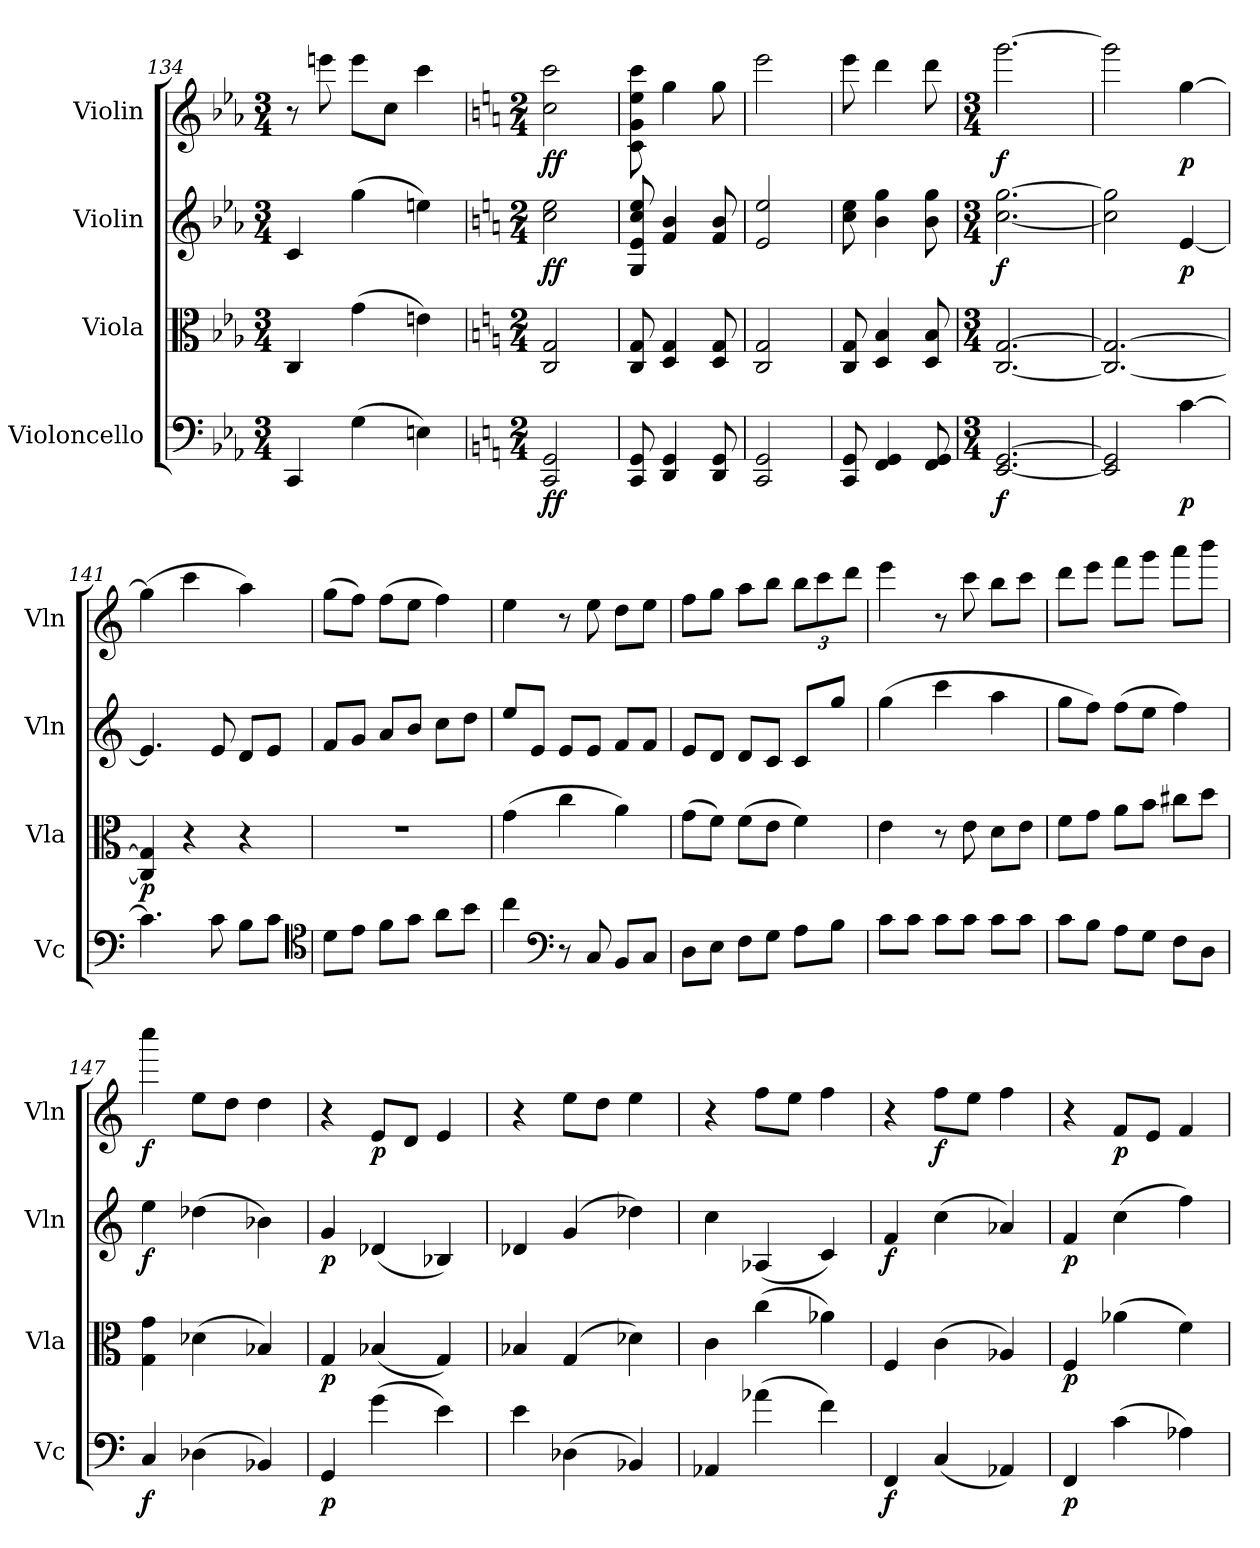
**kern	**dynam	**kern	**dynam	**kern	**dynam	**kern	**dynam
*part4	*part4	*part3	*part3	*part2	*part2	*part1	*part1
*staff4	*staff4	*staff3	*staff3	*staff2	*staff2	*staff1	*staff1
*I"Violoncello	*	*I"Viola	*	*I"Violin	*	*I"Violin	*
*I'Vc	*	*I'Vla	*	*I'Vln	*	*I'Vln	*
*clefF4	*	*clefC3	*	*clefG2	*	*clefG2	*
*k[b-e-a-]	*	*k[b-e-a-]	*	*k[b-e-a-]	*	*k[b-e-a-]	*
*M3/4	*	*M3/4	*	*M3/4	*	*M3/4	*
=134	=134	=134	=134	=134	=134	=134	=134
4CC	.	4C	.	4c	.	8r	.
.	.	.	.	.	.	8eeen	.
(4G	.	(4g	.	(4gg	.	8eee\L	.
.	.	.	.	.	.	8cc\J	.
4En)	.	4en)	.	4een)	.	4ccc	.
=135	=135	=135	=135	=135	=135	=135	=135
*k[]	*	*k[]	*	*k[]	*	*k[]	*
*M2/4	*	*M2/4	*	*M2/4	*	*M2/4	*
*	*	*	*	*	*	*MM48	*
2CC 2GG	ff	2C 2G	.	2cc 2ee	ff	2cc 2ccc	ff
=136	=136	=136	=136	=136	=136	=136	=136
8CC 8GG	.	8C 8G	.	8G 8e 8cc 8ee	.	8c 8g 8ee 8ccc	.
4DD 4GG	.	4D 4G	.	4f 4b	.	4gg	.
8DD 8GG	.	8D 8G	.	8f 8b	.	8gg	.
=137	=137	=137	=137	=137	=137	=137	=137
2CC 2GG	.	2C 2G	.	2e 2ee	.	2eee	.
=138	=138	=138	=138	=138	=138	=138	=138
8CC 8GG	.	8C 8G	.	8cc 8ee	.	8eee	.
4FF 4GG	.	4D 4B	.	4b 4gg	.	4ddd	.
8FF 8GG	.	8D 8B	.	8b 8gg	.	8ddd	.
=139	=139	=139	=139	=139	=139	=139	=139
*M3/4	*	*M3/4	*	*M3/4	*	*M3/4	*
*	*	*	*	*	*	*MM154	*
[2.EE [2.GG	f	[2.C [2.G	.	[2.cc [2.gg	f	[2.ggg	f
=140	=140	=140	=140	=140	=140	=140	=140
2EE] 2GG]	.	2.C_ 2.G_	.	2cc] 2gg]	.	2ggg]	.
[4c	p	.	.	[4e	p	[4gg	p
=141	=141	=141	=141	=141	=141	=141	=141
4.c]	.	4C] 4G]	p	4.e]	.	(4gg]	.
.	.	4r	.	.	.	4ccc	.
8c	.	.	.	8e	.	.	.
8B\L	.	4r	.	8d/L	.	4aa)	.
8c\J	.	.	.	8e/J	.	.	.
*clefC4	*	*	*	*	*	*	*
=142	=142	=142	=142	=142	=142	=142	=142
8d\L	.	2.r	.	8f/L	.	(8gg\L	.
8e\J	.	.	.	8g/J	.	8ff\J)	.
8f\L	.	.	.	8a/L	.	(8ff\L	.
8g\J	.	.	.	8b/J	.	8ee\J	.
8a\L	.	.	.	8cc\L	.	4ff)	.
8b\J	.	.	.	8dd\J	.	.	.
=143	=143	=143	=143	=143	=143	=143	=143
4cc	.	(4g	.	8ee/L	.	4ee	.
.	.	.	.	8e/J	.	.	.
*clefF4	*	*	*	*	*	*	*
8r	.	4cc	.	8e/L	.	8r	.
8C	.	.	.	8e/J	.	8ee	.
8BB/L	.	4a)	.	8f/L	.	8dd\L	.
8C/J	.	.	.	8f/J	.	8ee\J	.
=144	=144	=144	=144	=144	=144	=144	=144
8D\L	.	(8g\L	.	8e/L	.	8ff\L	.
8E\J	.	8f\J)	.	8d/J	.	8gg\J	.
8F\L	.	(8f\L	.	8d/L	.	8aa\L	.
8G\J	.	8e\J	.	8c/J	.	8bb\J	.
8A\L	.	4f)	.	8c/L	.	12bb\L	.
.	.	.	.	.	.	12ccc\	.
8B\J	.	.	.	8gg/J	.	.	.
.	.	.	.	.	.	12ddd\J	.
=145	=145	=145	=145	=145	=145	=145	=145
8c\L	.	4e	.	(4gg	.	4eee	.
8c\J	.	.	.	.	.	.	.
8c\L	.	8r	.	4ccc	.	8r	.
8c\J	.	8e	.	.	.	8ccc	.
8c\L	.	8d\L	.	4aa	.	8bb\L	.
8c\J	.	8e\J	.	.	.	8ccc\J	.
=146	=146	=146	=146	=146	=146	=146	=146
8c\L	.	8f\L	.	8gg\L	.	8ddd\L	.
8B\J	.	8g\J	.	8ff\J)	.	8eee\J	.
8A\L	.	8a\L	.	(8ff\L	.	8fff\L	.
8G\J	.	8b\J	.	8ee\J	.	8ggg\J	.
8F\L	.	8cc#X\L	.	4ff)	.	8aaa\L	.
8D\J	.	8dd\J	.	.	.	8bbb\J	.
=147	=147	=147	=147	=147	=147	=147	=147
4C	f	4G 4g	.	4ee	f	4cccc	f
(4D-X	.	(4d-X	.	(4dd-X	.	8ee\L	.
.	.	.	.	.	.	8dd\J	.
4BB-X)	.	4B-X)	.	4b-X)	.	4dd	.
=148	=148	=148	=148	=148	=148	=148	=148
4GG	p	4G	p	4g	p	4r	.
(4g	.	(4B-X	.	(4d-X	.	8e/L	p
.	.	.	.	.	.	8d/J	.
4e)	.	4G)	.	4B-X)	.	4e	.
=149	=149	=149	=149	=149	=149	=149	=149
4e	.	4B-X	.	4d-X	.	4r	.
(4D-X	.	(4G	.	(4g	.	8ee\L	.
.	.	.	.	.	.	8dd\J	.
4BB-X)	.	4d-X)	.	4dd-X)	.	4ee	.
=150	=150	=150	=150	=150	=150	=150	=150
4AA-X	.	4c	.	4cc	.	4r	.
(4a-X	.	(4cc	.	(4A-X	.	8ff\L	.
.	.	.	.	.	.	8ee\J	.
4f)	.	4a-X)	.	4c)	.	4ff	.
=151	=151	=151	=151	=151	=151	=151	=151
4FF	f	4F	.	4f	f	4r	.
(4C	.	(4c	.	(4cc	.	8ff\L	f
.	.	.	.	.	.	8ee\J	.
4AA-X)	.	4A-X)	.	4a-X)	.	4ff	.
=152	=152	=152	=152	=152	=152	=152	=152
4FF	p	4F	p	4f	p	4r	.
(4c	.	(4a-X	.	(4cc	.	8f/L	p
.	.	.	.	.	.	8e/J	.
4A-X)	.	4f)	.	4ff)	.	4f	.
=	=	=	=	=	=	=	=
*-	*-	*-	*-	*-	*-	*-	*-
